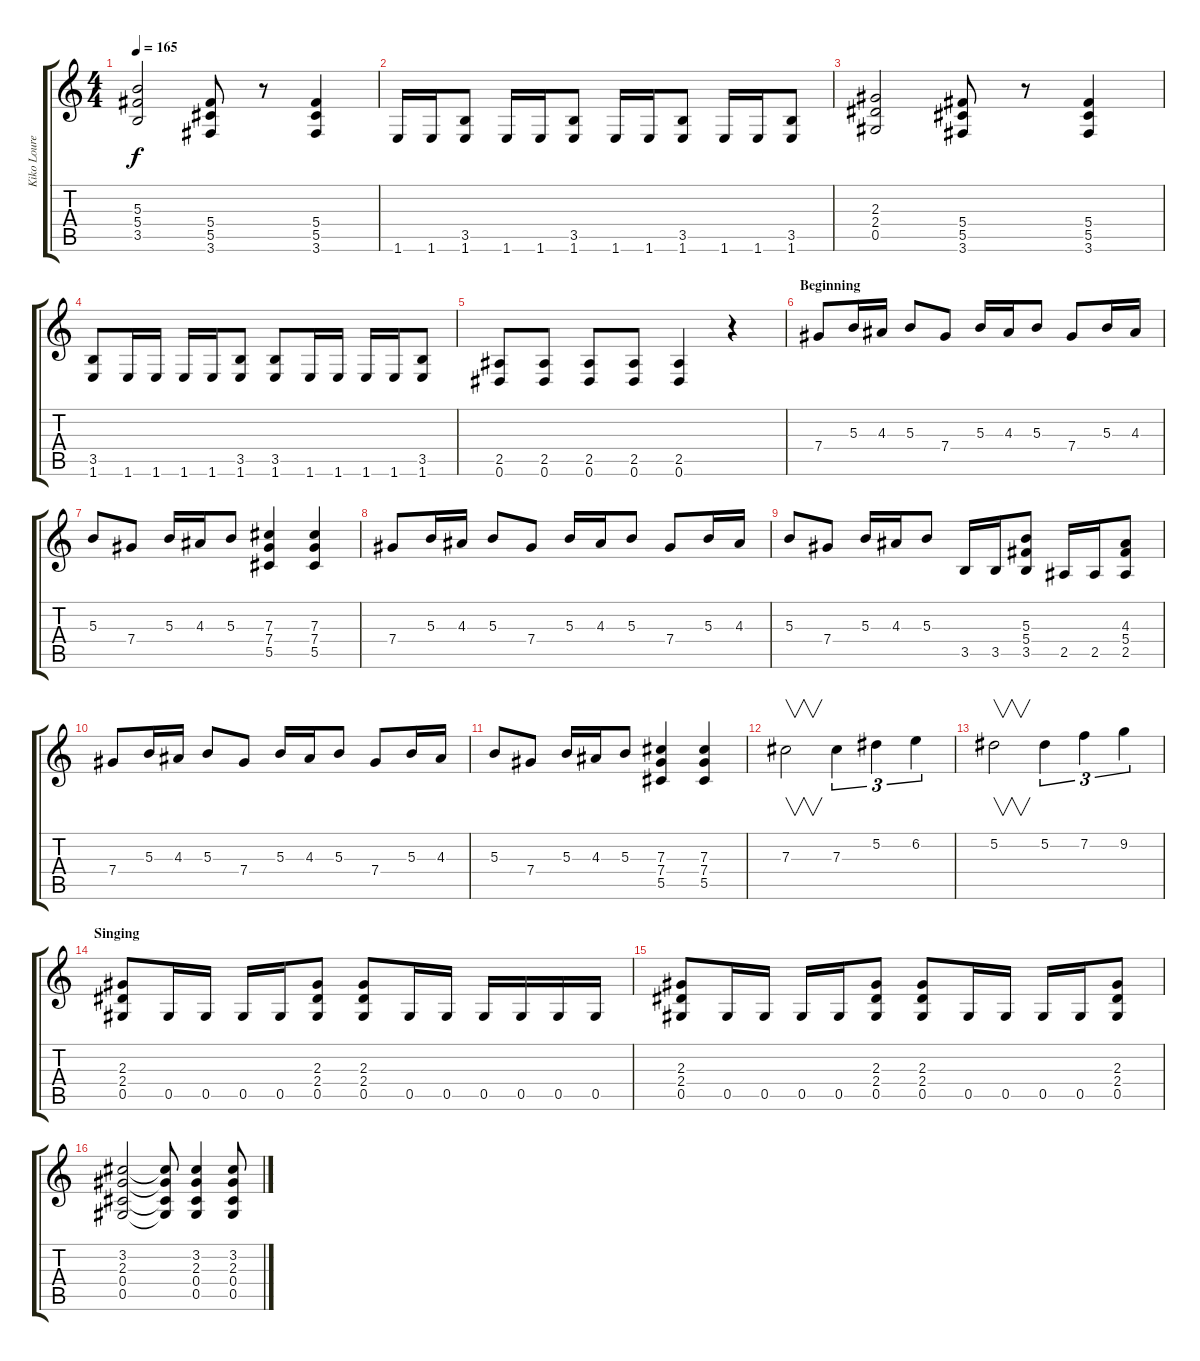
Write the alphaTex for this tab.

\track ("Kiko Loureiro" "Kiko Loure") {instrument distortionguitar}
\staff {score tabs}
\tuning (Eb4 Bb3 Gb3 Db3 Ab2 Eb2) {hide}
\ts (4 4)
\tempo 165
\clef g2
\ks c
(5.3 5.4 3.5).2{dy f} (5.4 5.5 3.6).8 r.8 (5.4 5.5 3.6).4 |
1.6.16 1.6.16 (3.5 1.6).8 1.6.16 1.6.16 (3.5 1.6).8 1.6.16 1.6.16 (3.5 1.6).8 1.6.16 1.6.16 (3.5 1.6).8 |
(2.3 2.4 0.5).2 (5.4 5.5 3.6).8 r.8 (5.4 5.5 3.6).4 |
(3.5 1.6).8 1.6.16 1.6.16 1.6.16 1.6.16 (3.5 1.6).8 (3.5 1.6).8 1.6.16 1.6.16 1.6.16 1.6.16 (3.5 1.6).8 |
(2.5 0.6).8 (2.5 0.6).8 (2.5 0.6).8 (2.5 0.6).8 (2.5 0.6).4 r.4 |
\section ("" "Beginning")
7.4.8{volume 16} 5.3.16 4.3.16 5.3.8 7.4.8 5.3.16 4.3.16 5.3.8 7.4.8 5.3.16 4.3.16 |
5.3.8 7.4.8 5.3.16 4.3.16 5.3.8 (7.3 7.4 5.5).4 (7.3 7.4 5.5).4 |
7.4.8 5.3.16 4.3.16 5.3.8 7.4.8 5.3.16 4.3.16 5.3.8 7.4.8 5.3.16 4.3.16 |
5.3.8 7.4.8 5.3.16 4.3.16 5.3.8 3.5.16 3.5.16 (5.3 5.4 3.5).8 2.5.16 2.5.16 (4.3 5.4 2.5).8 |
7.4.8 5.3.16 4.3.16 5.3.8 7.4.8 5.3.16 4.3.16 5.3.8 7.4.8 5.3.16 4.3.16 |
5.3.8 7.4.8 5.3.16 4.3.16 5.3.8 (7.3 7.4 5.5).4 (7.3 7.4 5.5).4 |
7.3.2{v} 7.3.4{tu (3 2)} 5.2.4{tu (3 2)} 6.2.4{tu (3 2)} |
5.2.2{v} 5.2.4{tu (3 2)} 7.2.4{tu (3 2)} 9.2.4{tu (3 2)} |
\section ("" "Singing")
(2.3 2.4 0.5).8{volume 12} 0.5.16 0.5.16 0.5.16 0.5.16 (2.3 2.4 0.5).8 (2.3 2.4 0.5).8 0.5.16 0.5.16 0.5.16 0.5.16 0.5.16 0.5.16 |
(2.3 2.4 0.5).8 0.5.16 0.5.16 0.5.16 0.5.16 (2.3 2.4 0.5).8 (2.3 2.4 0.5).8 0.5.16 0.5.16 0.5.16 0.5.16 (2.3 2.4 0.5).8 |
(3.2 2.3 0.4 0.5).2 (3.2{t} 2.3{t} 0.4{t} 0.5{t}).8 (3.2 2.3 0.4 0.5).4 (3.2 2.3 0.4 0.5).8
